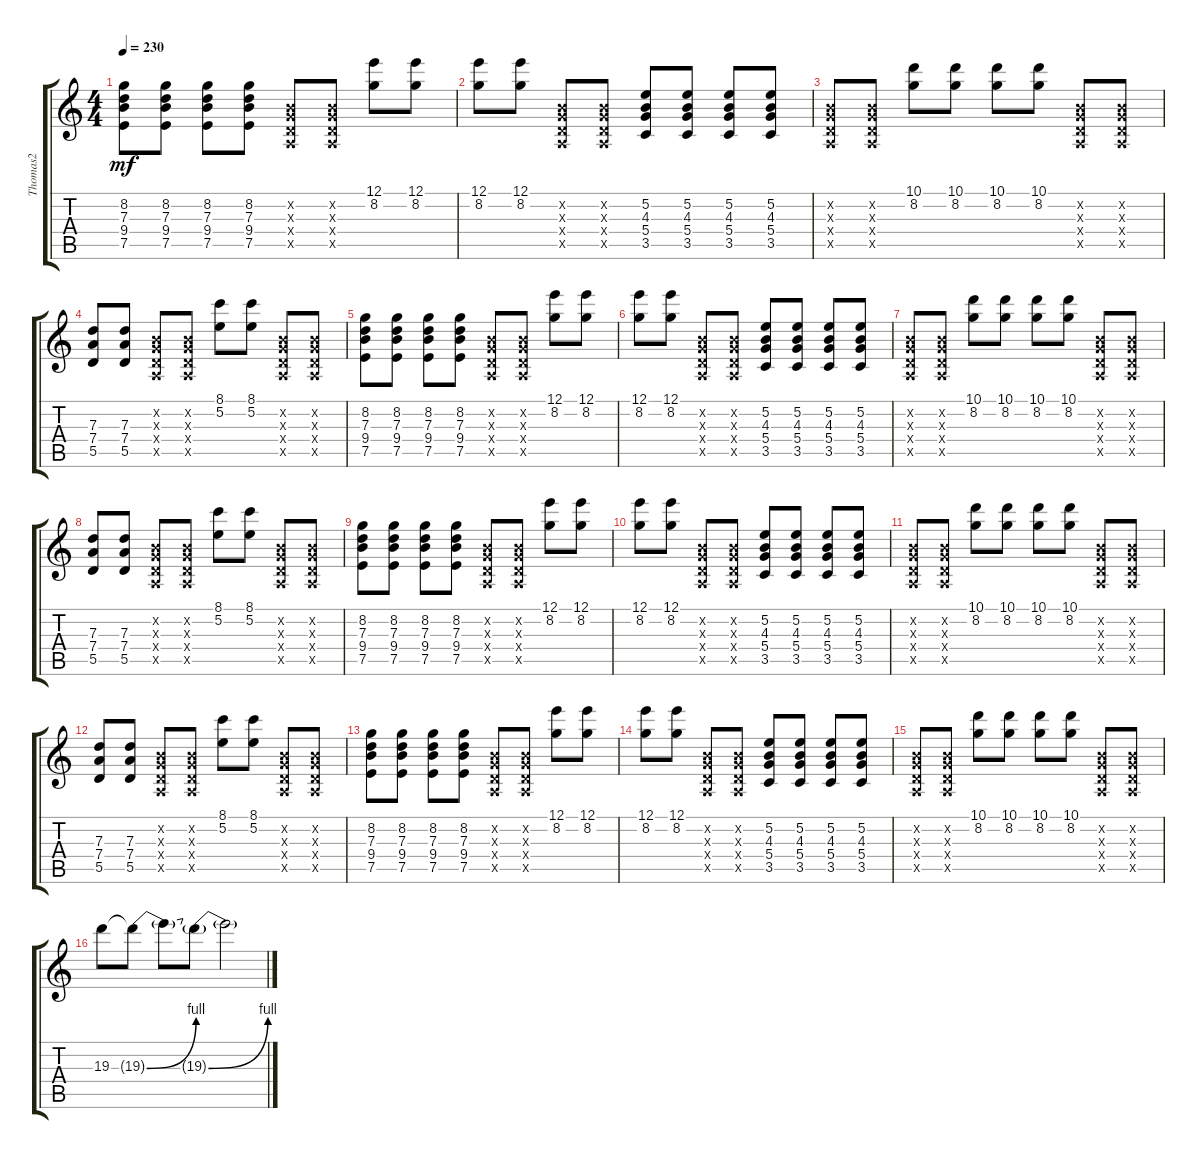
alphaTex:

\track ("Thomas2" "Thomas2") {instrument overdrivenguitar}
\staff {score tabs}
\tuning (E4 B3 G3 D3 A2 D2) {hide}
\ts (4 4)
\tempo 230
\clef g2
\ks c
(8.2 7.3 9.4 7.5).8{dy mf} (8.2 7.3 9.4 7.5).8 (8.2 7.3 9.4 7.5).8 (8.2 7.3 9.4 7.5).8 (0.2{x} 0.3{x} 0.4{x} 0.5{x}).8 (0.2{x} 0.3{x} 0.4{x} 0.5{x}).8 (12.1 8.2).8 (12.1 8.2).8 |
(12.1 8.2).8 (12.1 8.2).8 (0.2{x} 0.3{x} 0.4{x} 0.5{x}).8 (0.2{x} 0.3{x} 0.4{x} 0.5{x}).8 (5.2 4.3 5.4 3.5).8 (5.2 4.3 5.4 3.5).8 (5.2 4.3 5.4 3.5).8 (5.2 4.3 5.4 3.5).8 |
(0.2{x} 0.3{x} 0.4{x} 0.5{x}).8 (0.2{x} 0.3{x} 0.4{x} 0.5{x}).8 (10.1 8.2).8 (10.1 8.2).8 (10.1 8.2).8 (10.1 8.2).8 (0.2{x} 0.3{x} 0.4{x} 0.5{x}).8 (0.2{x} 0.3{x} 0.4{x} 0.5{x}).8 |
(7.3 7.4 5.5).8 (7.3 7.4 5.5).8 (0.2{x} 0.3{x} 0.4{x} 0.5{x}).8 (0.2{x} 0.3{x} 0.4{x} 0.5{x}).8 (8.1 5.2).8 (8.1 5.2).8 (0.2{x} 0.3{x} 0.4{x} 0.5{x}).8 (0.2{x} 0.3{x} 0.4{x} 0.5{x}).8 |
(8.2 7.3 9.4 7.5).8 (8.2 7.3 9.4 7.5).8 (8.2 7.3 9.4 7.5).8 (8.2 7.3 9.4 7.5).8 (0.2{x} 0.3{x} 0.4{x} 0.5{x}).8 (0.2{x} 0.3{x} 0.4{x} 0.5{x}).8 (12.1 8.2).8 (12.1 8.2).8 |
(12.1 8.2).8 (12.1 8.2).8 (0.2{x} 0.3{x} 0.4{x} 0.5{x}).8 (0.2{x} 0.3{x} 0.4{x} 0.5{x}).8 (5.2 4.3 5.4 3.5).8 (5.2 4.3 5.4 3.5).8 (5.2 4.3 5.4 3.5).8 (5.2 4.3 5.4 3.5).8 |
(0.2{x} 0.3{x} 0.4{x} 0.5{x}).8 (0.2{x} 0.3{x} 0.4{x} 0.5{x}).8 (10.1 8.2).8 (10.1 8.2).8 (10.1 8.2).8 (10.1 8.2).8 (0.2{x} 0.3{x} 0.4{x} 0.5{x}).8 (0.2{x} 0.3{x} 0.4{x} 0.5{x}).8 |
(7.3 7.4 5.5).8 (7.3 7.4 5.5).8 (0.2{x} 0.3{x} 0.4{x} 0.5{x}).8 (0.2{x} 0.3{x} 0.4{x} 0.5{x}).8 (8.1 5.2).8 (8.1 5.2).8 (0.2{x} 0.3{x} 0.4{x} 0.5{x}).8 (0.2{x} 0.3{x} 0.4{x} 0.5{x}).8 |
(8.2 7.3 9.4 7.5).8 (8.2 7.3 9.4 7.5).8 (8.2 7.3 9.4 7.5).8 (8.2 7.3 9.4 7.5).8 (0.2{x} 0.3{x} 0.4{x} 0.5{x}).8 (0.2{x} 0.3{x} 0.4{x} 0.5{x}).8 (12.1 8.2).8 (12.1 8.2).8 |
(12.1 8.2).8 (12.1 8.2).8 (0.2{x} 0.3{x} 0.4{x} 0.5{x}).8 (0.2{x} 0.3{x} 0.4{x} 0.5{x}).8 (5.2 4.3 5.4 3.5).8 (5.2 4.3 5.4 3.5).8 (5.2 4.3 5.4 3.5).8 (5.2 4.3 5.4 3.5).8 |
(0.2{x} 0.3{x} 0.4{x} 0.5{x}).8 (0.2{x} 0.3{x} 0.4{x} 0.5{x}).8 (10.1 8.2).8 (10.1 8.2).8 (10.1 8.2).8 (10.1 8.2).8 (0.2{x} 0.3{x} 0.4{x} 0.5{x}).8 (0.2{x} 0.3{x} 0.4{x} 0.5{x}).8 |
(7.3 7.4 5.5).8 (7.3 7.4 5.5).8 (0.2{x} 0.3{x} 0.4{x} 0.5{x}).8 (0.2{x} 0.3{x} 0.4{x} 0.5{x}).8 (8.1 5.2).8 (8.1 5.2).8 (0.2{x} 0.3{x} 0.4{x} 0.5{x}).8 (0.2{x} 0.3{x} 0.4{x} 0.5{x}).8 |
(8.2 7.3 9.4 7.5).8 (8.2 7.3 9.4 7.5).8 (8.2 7.3 9.4 7.5).8 (8.2 7.3 9.4 7.5).8 (0.2{x} 0.3{x} 0.4{x} 0.5{x}).8 (0.2{x} 0.3{x} 0.4{x} 0.5{x}).8 (12.1 8.2).8 (12.1 8.2).8 |
(12.1 8.2).8 (12.1 8.2).8 (0.2{x} 0.3{x} 0.4{x} 0.5{x}).8 (0.2{x} 0.3{x} 0.4{x} 0.5{x}).8 (5.2 4.3 5.4 3.5).8 (5.2 4.3 5.4 3.5).8 (5.2 4.3 5.4 3.5).8 (5.2 4.3 5.4 3.5).8 |
(0.2{x} 0.3{x} 0.4{x} 0.5{x}).8 (0.2{x} 0.3{x} 0.4{x} 0.5{x}).8 (10.1 8.2).8 (10.1 8.2).8 (10.1 8.2).8 (10.1 8.2).8 (0.2{x} 0.3{x} 0.4{x} 0.5{x}).8 (0.2{x} 0.3{x} 0.4{x} 0.5{x}).8 |
19.3.8 19.3{be (bend 0 0 60 4) t}.8 19.3{t}.8 19.3{be (bend 0 0 60 4) t}.8 19.3{t}.2
